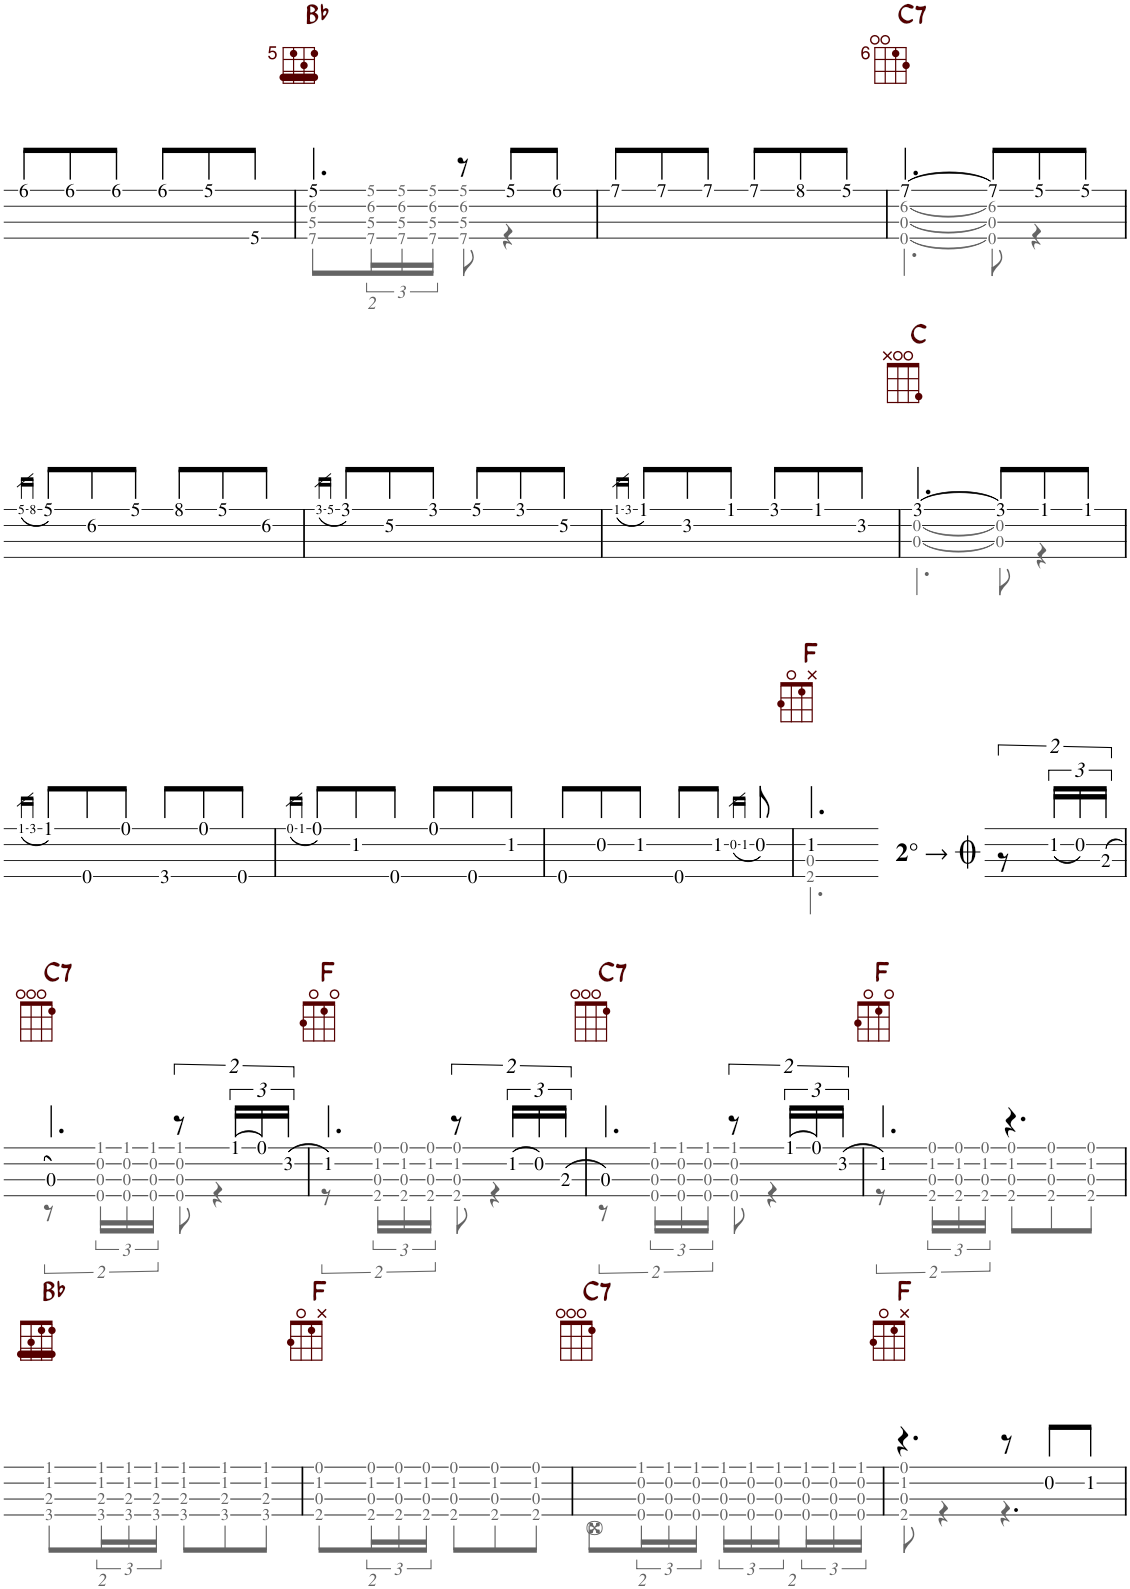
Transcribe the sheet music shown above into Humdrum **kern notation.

**kern	**harte
*part1	*part1
*staff1	*
*I"Ukulélé [Tablature]	*
!!LO:PB:g=z
*k[]	*
*M6/8	*
=21	=21
8ee-/L	.
8ee-/	.
8ee-/J	.
8ee-/L	.
8dd/	.
8cc/J	.
=22	=22
*^	*
*	*Xbrackettup	*
4.dd/	16%3dd!i\ 16%3f!i\ 16%3b-!i\L	Bb:maj
.	16dd!i\ 16f!i\ 16a#!i\ 16dd!i\L	.
.	16dd!i\ 16f!i\ 16a#!i\ 16dd!i\	.
.	16dd!i\ 16f!i\ 16a#!i\ 16dd!i\JJ	.
8r	8dd!i\ 8f!i\ 8a#!i\ 8dd!i\	.
8dd/L	4r	.
8dd#/J	.	.
*v	*v	*
=23	=23
8ee/L	.
8ee/	.
8ee/J	.
8ee/L	.
8ff/	.
8dd/J	.
=24	=24
*^	*
!	!	!LO:H:kt=7
[4.ee/	[4.g!i\ [4.c!i\ [4.b-!i\	C:7
8ee/L]	8g!i\] 8c!i\] 8b-!i\]	.
8dd/	4r	.
8dd/J	.	.
*v	*v	*
!!LO:LB:g=z
=25	=25
(16qdd/LL	.
16qff/JJ	.
8dd/L)	.
8b-/	.
8dd/J	.
8ff/L	.
8dd/	.
8b-/J	.
=26	=26
(16qcc/LL	.
16qdd/JJ	.
8cc/L)	.
8a/	.
8cc/J	.
8dd/L	.
8cc/	.
8a/J	.
=27	=27
(16qb-/LL	.
16qcc/JJ	.
8b-/L)	.
8g/	.
8b-/J	.
8cc/L	.
8b-/	.
8g/J	.
=28	=28
*^	*
[4.cc/	[4.c!i\ [4.e!i\	C:maj
8cc/L]	8c!i\] 8e!i\]	.
8a#/	4r	.
8b-/J	.	.
*v	*v	*
!!LO:LB:g=z
=29	=29
(16qa#/LL	.
16qcc/JJ	.
8a#/L)	.
8g/	.
8a/J	.
8b-/L	.
8a/	.
8g/J	.
=30	=30
(16qa/LL	.
16qa#/JJ	.
8a/L)	.
8f/	.
8g/J	.
8a/L	.
8g/	.
8f/J	.
=31	=31
8g/L	.
8e/	.
8f/J	.
8g/L	.
8f/J	.
(16qe/LL	.
16qf/JJ	.
8e/)	.
=32	=32
*^	*
4.f/	4.a!i\ 4.c!i\	F:maj
!	!LO:TX:a:t=<b>2°</b> → <font size="14"/>	!
*v	*v	*
=33-	=33-
*brackettup	*
16%3r	.
(16f/LL	.
16e/)	.
(16d/JJ	.
!!LO:LB:g=z
=34	=34
*^	*
!	!	!LO:H:kt=7
4.c/)	16%3r	C:7
.	16g!i\ 16c!i\ 16e!i\ 16b-!i\LL	.
.	16g!i\ 16c!i\ 16e!i\ 16b-!i\	.
.	16g!i\ 16c!i\ 16e!i\ 16b-!i\JJ	.
16%3r	8g!i\ 8c!i\ 8e!i\ 8b-!i\	.
.	4r	.
(16b-/LL	.	.
16a/)	.	.
(16g/JJ	.	.
=35	=35	=35
4.f/)	16%3r	F:maj
.	16a!i\ 16c!i\ 16f!i\ 16a!i\LL	.
.	16a!i\ 16c!i\ 16f!i\ 16a!i\	.
.	16a!i\ 16c!i\ 16f!i\ 16a!i\JJ	.
16%3r	8a!i\ 8c!i\ 8f!i\ 8a!i\	.
.	4r	.
(16f/LL	.	.
16e/)	.	.
(16d/JJ	.	.
=36	=36	=36
!	!	!LO:H:kt=7
4.c/)	16%3r	C:7
.	16g!i\ 16c!i\ 16e!i\ 16b-!i\LL	.
.	16g!i\ 16c!i\ 16e!i\ 16b-!i\	.
.	16g!i\ 16c!i\ 16e!i\ 16b-!i\JJ	.
16%3r	8g!i\ 8c!i\ 8e!i\ 8b-!i\	.
.	4r	.
(16b-/LL	.	.
16a/)	.	.
(16g/JJ	.	.
=37	=37	=37
4.f/)	16%3r	F:maj
.	16a!i\ 16c!i\ 16f!i\ 16a!i\LL	.
.	16a!i\ 16c!i\ 16f!i\ 16a!i\	.
.	16a!i\ 16c!i\ 16f!i\ 16a!i\JJ	.
4.r	8a!i\ 8c!i\ 8f!i\ 8a!i\L	.
.	8a!i\ 8c!i\ 8f!i\ 8a!i\	.
.	8a!i\ 8c!i\ 8f!i\ 8a!i\J	.
!!LO:LB:g=z	!!
=38	=38	=38
*	*Xbrackettup	*
2.ryy	16%3a#!i\ 16%3d!i\ 16%3f!i\ 16%3b-!i\L	Bb:maj
.	16a#!i\ 16d!i\ 16f!i\ 16b-!i\L	.
.	16a#!i\ 16d!i\ 16f!i\ 16b-!i\	.
.	16a#!i\ 16d!i\ 16f!i\ 16b-!i\JJ	.
.	8a#!i\ 8d!i\ 8f!i\ 8b-!i\L	.
.	8a#!i\ 8d!i\ 8f!i\ 8b-!i\	.
.	8a#!i\ 8d!i\ 8f!i\ 8b-!i\J	.
=39	=39	=39
2.ryy	16%3a!i\ 16%3c!i\ 16%3f!i\ 16%3a!i\L	F:maj
.	16a!i\ 16c!i\ 16f!i\ 16a!i\L	.
.	16a!i\ 16c!i\ 16f!i\ 16a!i\	.
.	16a!i\ 16c!i\ 16f!i\ 16a!i\JJ	.
.	8a!i\ 8c!i\ 8f!i\ 8a!i\L	.
.	8a!i\ 8c!i\ 8f!i\ 8a!i\	.
.	8a!i\ 8c!i\ 8f!i\ 8a!i\J	.
=40	=40	=40
!	!	!LO:H:kt=7
2.ryy	16%3gi\L	C:7
.	16g!i\ 16c!i\ 16e!i\ 16b-!i\L	.
.	16g!i\ 16c!i\ 16e!i\ 16b-!i\	.
.	16g!i\ 16c!i\ 16e!i\ 16b-!i\JJ	.
.	16g!i\ 16c!i\ 16e!i\ 16b-!i\LL	.
.	16g!i\ 16c!i\ 16e!i\ 16b-!i\	.
.	16g!i\ 16c!i\ 16e!i\ 16b-!i\J	.
.	16g!i\ 16c!i\ 16e!i\ 16b-!i\L	.
.	16g!i\ 16c!i\ 16e!i\ 16b-!i\	.
.	16g!i\ 16c!i\ 16e!i\ 16b-!i\JJ	.
=41	=41	=41
4.r	8a!i\ 8c!i\ 8f!i\ 8a!i\	F:maj
.	4r	.
8r	4.r	.
8e/L	.	.
8f/J	.	.
*v	*v	*
=	=
*-	*-
